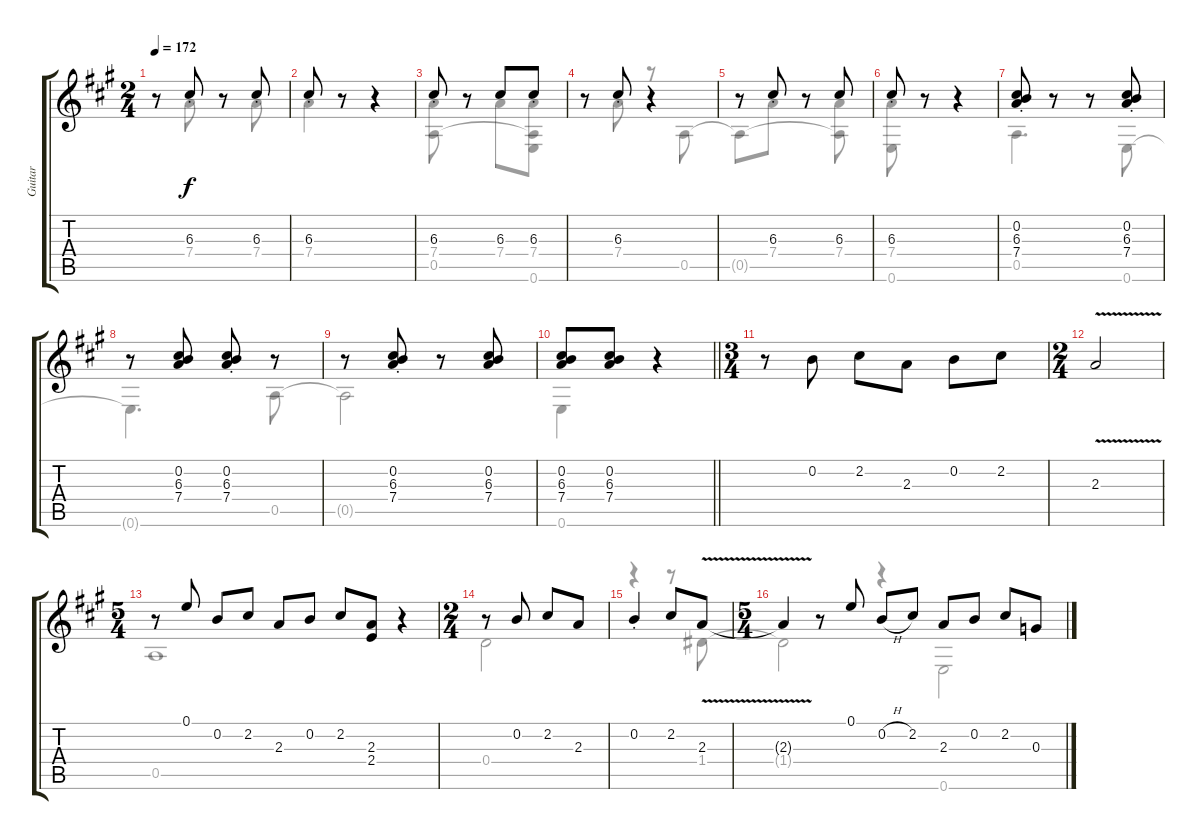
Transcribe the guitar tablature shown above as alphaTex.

\track ("Guitar" "Guitar") {instrument acousticguitarnylon}
\staff {score tabs}
\tuning (E4 B3 G3 D3 A2 E2) {hide}
\voice
\ts (2 4)
\tempo 172
\clef g2
\ks f#minor
r.8{dy f} 6.3{st}.8 r.8 6.3{st}.8 |
6.3{st}.8 r.8 r.4 |
6.3{st}.8 r.8 6.3.8 6.3{st}.8 |
r.8 6.3{st}.8 r.4 |
r.8 6.3{st}.8 r.8 6.3.8 |
6.3{st}.8 r.8 r.4 |
(0.2{st} 6.3{st} 7.4{st}).8 r.8 r.8 (0.2{st} 6.3{st} 7.4{st}).8 |
r.8 (0.2 6.3 7.4).8 (0.2{st} 6.3{st} 7.4{st}).8 r.8 |
r.8 (0.2{st} 6.3{st} 7.4{st}).8 r.8 (0.2 6.3 7.4).8 |
\barLineRight lightlight
(0.2 6.3 7.4).8 (0.2 6.3 7.4).8 r.4 |
\ts (3 4)
r.8 0.2.8 2.2.8 2.3.8 0.2.8 2.2.8 |
\ts (2 4)
2.3{v}.2 |
\ts (5 4)
r.8 0.1.8 0.2.8 2.2.8 2.3.8 0.2.8 2.2.8 (2.3 2.4).8 r.4 |
\ts (2 4)
r.8 0.2.8 2.2.8 2.3.8 |
0.2{st}.4 2.2.8 2.3{v}.8 |
\ts (5 4)
2.3{t}.4 r.8 0.1.8 0.2{h}.8 2.2.8 2.3.8 0.2.8 2.2.8 0.3.8
\voice
\clef g2
\ottava regular
\simile none
\ks f#minor
r.8{dy f} 7.4{st}.8 r.8 7.4{st}.8 |
7.4{st}.4 r.4 |
(7.4 0.5).8 r.8 7.4.8 (7.4{st} 0.5{t} 0.6{st}).8 |
r.8 7.4{st}.8 r.8 0.5.8 |
0.5{t}.8 7.4{st}.8 r.8 (7.4 0.5{t}).8 |
(7.4{st} 0.6{st}).8 r.8 r.4 |
0.5.4{d} 0.6.8 |
0.6{t}.4{d} 0.5.8 |
0.5{t}.2 |
\barLineRight lightlight
0.6.4 r.4 |
|
|
0.5.1 r.4 |
0.4.2 |
r.4 r.8 1.4.8 |
1.4{t}.2 r.4 0.6.2
